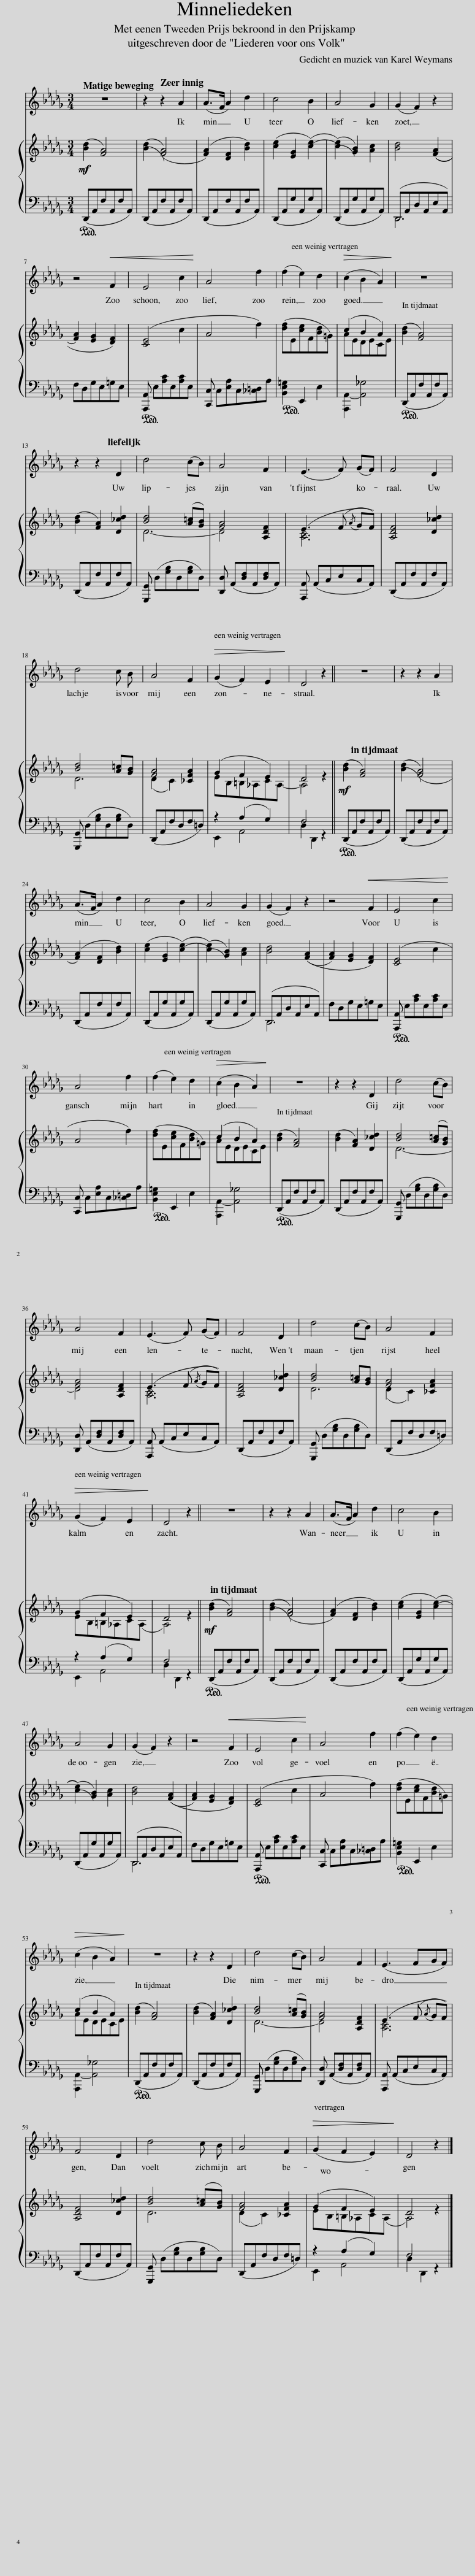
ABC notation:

X:1
%%score 1 { ( 2 5 ) | ( 3 4 ) }
L:1/8
M:3/4
I:linebreak $
K:Db
V:1 treble
V:2 treble
V:5 treble
V:3 bass
V:4 bass
V:1
 z6 | z2 z2 A2 | (A>F A2) d2 | c4 B2 | A4 G2 | %5
 (G2 F2) z2 |$ z4!<(! F2 | E4 c2!<)! | A4 f2 | (f2 e2) d2 | %10
!>(! (c2 B2 A2)!>)! | z6 |$ z2 z2 D2 | d4 (cB) | A4 F2 | %15
 (E3 F) (GF) | F4 D2 |$ d4 c B | A4 F2 |!>(! (G2 F2) E2!>)! | %20
 D4 z2 || z6 | z2 z2 A2 |$ (A>F A2) d2 | c4 B2 | %25
 A4 G2 | (G2 F2) z2 | z4!<(! F2 | E4 c2!<)! |$ A4 f2 | %30
 (f2 e2) d2 |!>(! (c2 B2 A2)!>)! | z6 | z2 z2 D2 | d4 (cB) |$ %35
 A4 F2 | (E3 F) (GF) | F4 D2 | d4 (cB) | A4 F2 |$ %40
!>(! (G2 F2) E2!>)! | D4 z2 || z6 | z2 z2 A2 | (A>F A2) d2 | %45
 c4 B2 |$ A4 G2 | (G2 F2) z2 | z4!<(! F2 | E4 c2!<)! | %50
 A4 f2 | (f2 e2) d2 |$!>(! (c2 B2 A2)!>)! | z6 | z2 z2 D2 | %55
 d4 (cB) | A4 F2 | (E3 FGF) |$ F4 D2 | d4 c B | %60
 A4 F2 |!>(! (G2 F2 E2)!>)! | D4 z2 |] %63
V:2
!mf! ([Bd]2 [FA]4) | (([Bd]2 ([FA]4)) | ([FA]2) [DF]2 [Bd]2) | ([ce]2 [EG]2 (([ce]2) | (([ce]2)) [GB]2)) [Ac]2 | %5
 [Bd]4 (([FA]2 |$ [FA]2) [EG]2 [DF]2) | ([CE]4 c2 | A4 f2) | ([df]E[ce]F[Bd]=G) | %10
 (c2 B2 A2) | ([Bd]2 [FA]4) |$ ([Bd]2 [FA]2) [D_cd]2 | [Bd]4 ([A=c][GB]) | [FA]4 [A,DF]2 | %15
 (E3 (F{/A} GF)) | [A,DF]4 [D_cd]2 |$ [Bd]4 [A=c][GB] | [FA]4 [_CFA]2 | (G2 F2 E2) | %20
 D4 z2 ||!mf! ([Bd]2 [FA]4) | (([Bd]2 ([FA]4)) |$ ([FA]2) [DF]2 [Bd]2) | ([ce]2 [EG]2 (([ce]2) | %25
 (([ce]2)) [GB]2)) [Ac]2 | [Bd]4 (([FA]2 | [FA]2) [EG]2 [DF]2) | ([CE]4 c2 |$ A4 f2) | %30
 ([df]E[ce]F[Bd]=G) | (c2 B2 A2) | ([Bd]2 [FA]4) | ([Bd]2 [FA]2) [D_cd]2 | [Bd]4 ([A=c][GB]) |$ %35
 [FA]4 [A,DF]2 | (E3 (F{/A} GF)) | [A,DF]4 [D_cd]2 | [Bd]4 [A=c][GB] | [FA]4 [_CFA]2 |$ %40
 (G2 F2 E2) | D4 z2 ||!mf! ([Bd]2 [FA]4) | (([Bd]2 ([FA]4)) | ([FA]2) [DF]2 [Bd]2) | %45
 ([ce]2 [EG]2 (([ce]2) |$ (([ce]2)) [GB]2)) [Ac]2 | [Bd]4 (([FA]2 | [FA]2) [EG]2 [DF]2) | ([CE]4 c2 | %50
 A4 f2) | ([df]E[ce]F[Bd]=G) |$ (c2 B2 A2) | ([Bd]2 [FA]4) | ([Bd]2 [FA]2) [D_cd]2 | %55
 [Bd]4 ([A=c][GB]) | [FA]4 [A,DF]2 | (E3 (F{/A} GF)) |$ [A,DF]4 [D_cd]2 | [Bd]4 ([A=c][GB]) | %60
 [FA]4 [_CFA]2 | (G2 F2 E2) | D4 z2 |] %63
V:3
!mf! (D,,A,,F,A,,F,A,,) | (D,,A,,F,A,,F,A,,) | (D,,A,,F,A,,F,A,,) | (D,,A,,G,A,,G,A,,) | (D,,A,,G,A,,G,A,,) | %5
 (D,,A,,D,A,,E,A,,) |$ F,D,G,E,=G,E, | [A,,,A,,] E,[A,C]E,[A,C]E, | [C,,C,] C,[E,A,]C,[_C,=D,]A, | [B,,E,=G,]2 E,,2 E,2 | %10
 [A,,,A,,-]2 A,,4 | (D,,A,,F,A,,F,A,,) |$ (D,,A,,F,A,,F,A,,) | [G,,,G,,] (D,[G,B,]D,[G,B,]D,) | [D,,D,] (A,,[D,F,]A,,[D,F,]A,,) | %15
 [A,,,A,,] (A,,C,E,C,A,,) | (D,,A,,F,A,,F,A,,) |$ [G,,,G,,] (D,[G,B,]D,[G,B,]D,) | (D,,A,,F,D,F,=D,) | z2 (A,2 G,2) | %20
 F,4 z2 ||!mf! (D,,A,,F,A,,F,A,,) | (D,,A,,F,A,,F,A,,) |$ (D,,A,,F,A,,F,A,,) | (D,,A,,G,A,,G,A,,) | %25
 (D,,A,,G,A,,G,A,,) | (D,,A,,D,A,,E,A,,) | F,D,G,E,=G,E, | [A,,,A,,] E,[A,C]E,[A,C]E, |$ [C,,C,] C,[E,A,]C,[_C,=D,]A, | %30
 [B,,E,=G,]2 E,,2 E,2 | [A,,,A,,-]2 A,,4 | (D,,A,,F,A,,F,A,,) | (D,,A,,F,A,,F,A,,) | [G,,,G,,] (D,[G,B,]D,[G,B,]D,) |$ %35
 [D,,D,] (A,,[D,F,]A,,[D,F,]A,,) | [A,,,A,,] (A,,C,E,C,A,,) | (D,,A,,F,A,,F,A,,) | [G,,,G,,] (D,[G,B,]D,[G,B,]D,) | (D,,A,,F,D,F,=D,) |$ %40
 z2 (A,2 G,2) | F,4 z2 ||!mf! (D,,A,,F,A,,F,A,,) | (D,,A,,F,A,,F,A,,) | (D,,A,,F,A,,F,A,,) | %45
 (D,,A,,G,A,,G,A,,) |$ (D,,A,,G,A,,G,A,,) | (D,,A,,D,A,,E,A,,) | F,D,G,E,=G,E, | [A,,,A,,] E,[A,C]E,[A,C]E, | %50
 [C,,C,] C,[E,A,]C,[_C,=D,]A, | [B,,E,=G,]2 E,,2 E,2 |$ [A,,,A,,-]2 A,,4 | (D,,A,,F,A,,F,A,,) | (D,,A,,F,A,,F,A,,) | %55
 [G,,,G,,] (D,[G,B,]D,[G,B,]D,) | [D,,D,] (A,,[D,F,]A,,[D,F,]A,,) | [A,,,A,,] (A,,C,E,C,A,,) |$ (D,,A,,F,A,,F,A,,) | [G,,,G,,] (D,[G,B,]D,[G,B,]D,) | %60
 (D,,A,,F,D,F,=D,) | z2 (A,2 G,2) | F,4 z2 |] %63
V:4
 x6 | x6 | x6 | x6 | x6 | %5
 D,,6 |$ x6 | x6 | x6 | x6 | %10
 x2 _G,4 | x6 |$ x6 | x6 | x6 | %15
 x6 | x6 |$ x6 | x6 | E,,2 A,,4 | %20
 D,2 D,,2 x2 || x6 | x6 |$ x6 | x6 | %25
 x6 | D,,6 | x6 | x6 |$ x6 | %30
 x6 | x2 _G,4 | x6 | x6 | x6 |$ %35
 x6 | x6 | x6 | x6 | x6 |$ %40
 E,,2 A,,4 | D,2 D,,2 x2 || x6 | x6 | x6 | %45
 x6 |$ x6 | D,,6 | x6 | x6 | %50
 x6 | x6 |$ x2 _G,4 | x6 | x6 | %55
 x6 | x6 | x6 |$ x6 | x6 | %60
 x6 | E,,2 A,,4 | D,2 D,,2 x2 |] %63
V:5
 x6 | x6 | x6 | x6 | x6 | %5
 x6 |$ x6 | x6 | x6 | x6 | %10
 AEDECE | x6 |$ x6 | D6- | D4 x2 | %15
 [A,C]6 | x6 |$ D6 | (D2 C2) x2 | EB,=B,_A,CA,- | %20
 A,4 x2 || x6 | x6 |$ x6 | x6 | %25
 x6 | x6 | x6 | x6 |$ x6 | %30
 x6 | AEDECE | x6 | x6 | D6- |$ %35
 D4 x2 | [A,C]6 | x6 | D6 | (D2 C2) x2 |$ %40
 EB,=B,_A,C(A, | A,4) x2 || x6 | x6 | x6 | %45
 x6 |$ x6 | x6 | x6 | x6 | %50
 x6 | x6 |$ AEDECE | x6 | x6 | %55
 D6- | D4 x2 | [A,C]6 |$ x6 | D6 | %60
 (D2 C2) x2 | EB,=B,_A,C(A, | A,4) x2 |] %63
